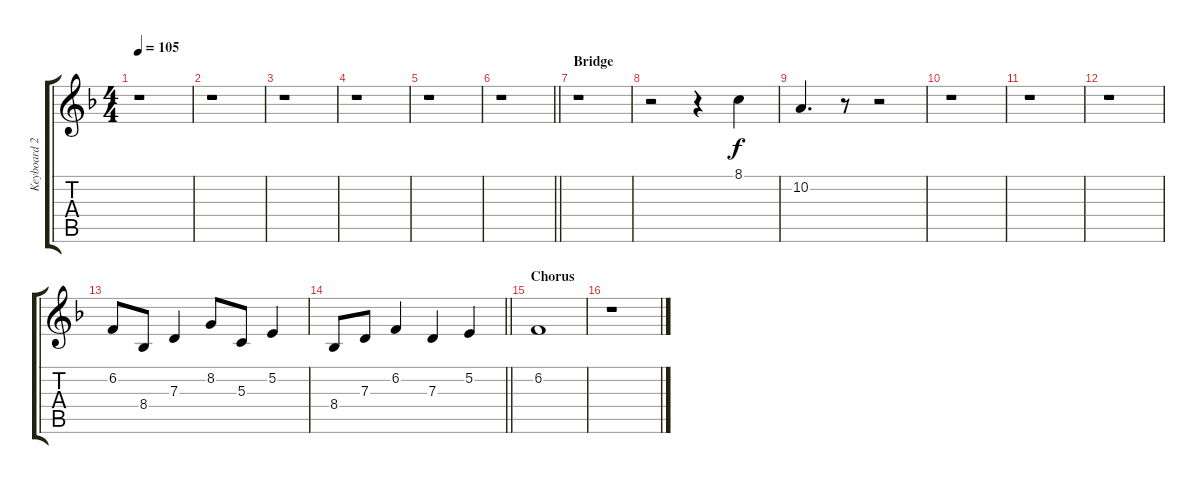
\track ("Keyboard 2" "Keyboard 2") {instrument lead2sawtooth}
\staff {score tabs}
\tuning (E4 B3 G3 D3 A2 E2) {hide}
\ts (4 4)
\tempo 105
\clef g2
\ks f
r.1{dy f} |
r.1 |
r.1 |
r.1 |
r.1 |
\barLineRight lightlight
r.1 |
\section ("" "Bridge")
r.1 |
r.2 r.4 8.1.4 |
10.2.4{d} r.8 r.2 |
r.1 |
r.1 |
r.1 |
6.2.8 8.4.8 7.3.4 8.2.8 5.3.8 5.2.4 |
\barLineRight lightlight
8.4.8 7.3.8 6.2.4 7.3.4 5.2.4 |
\section ("" "Chorus")
6.2.1 |
r.1
